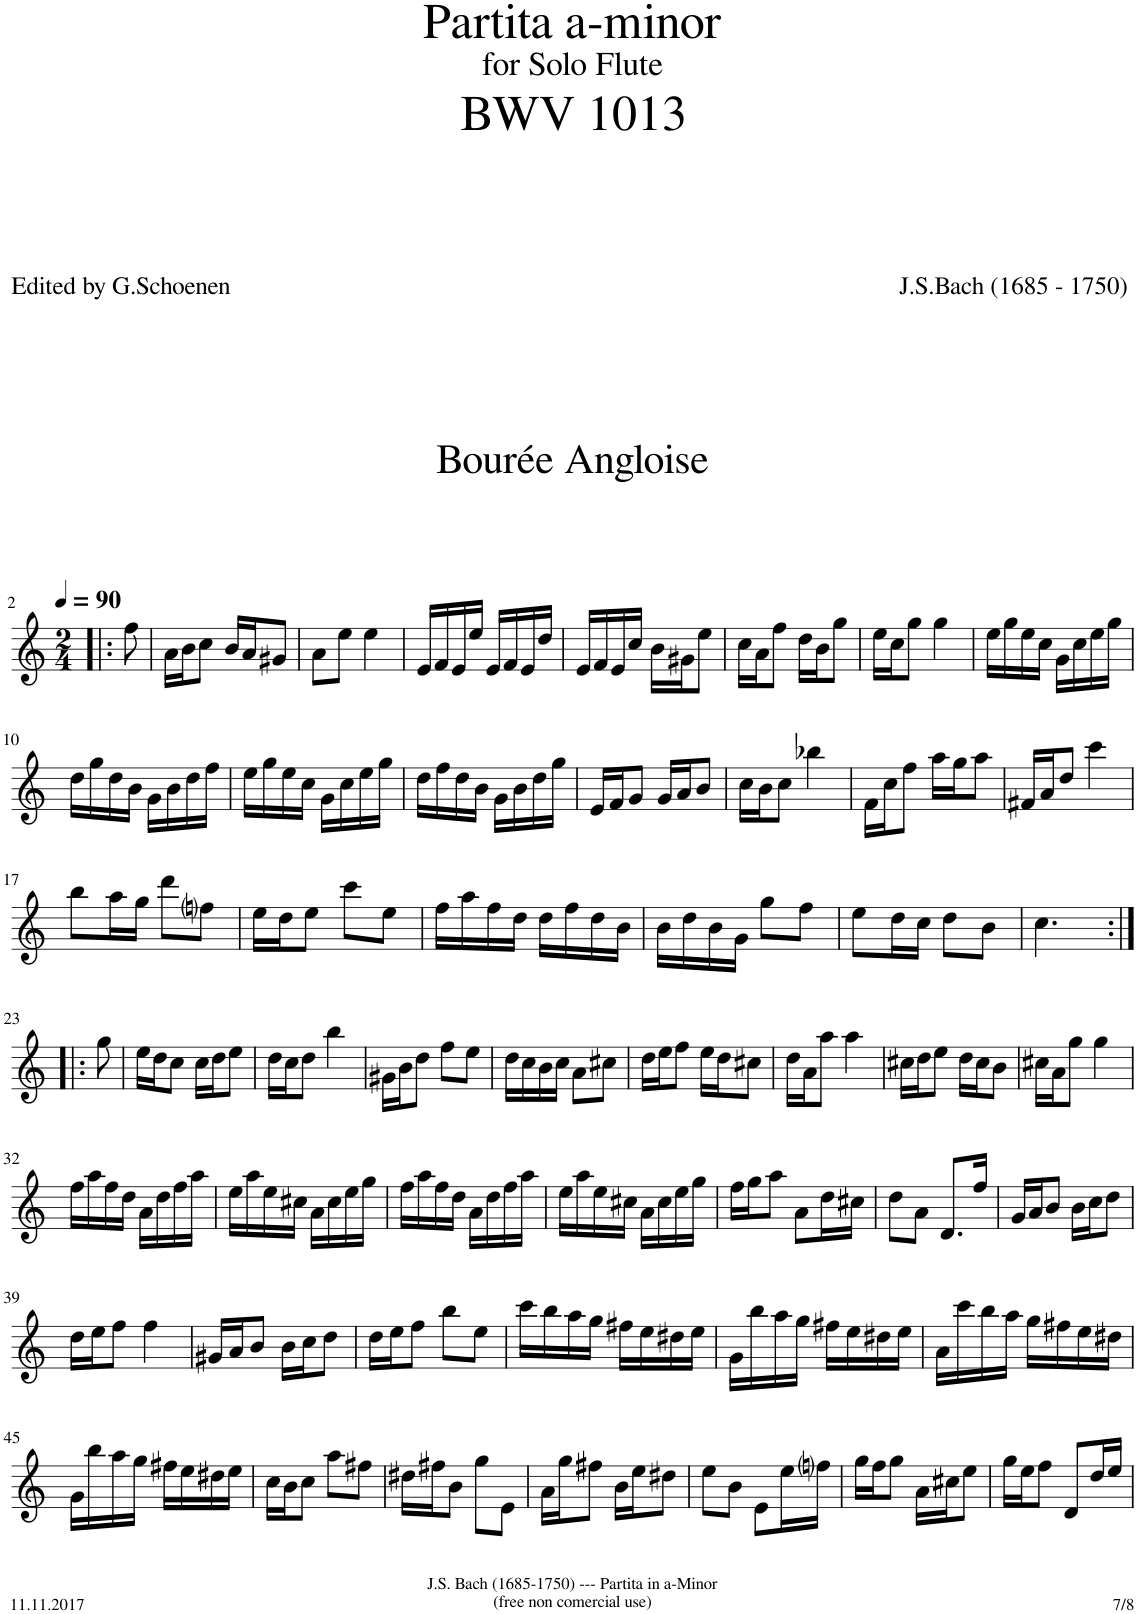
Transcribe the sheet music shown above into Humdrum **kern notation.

**kern
*part1
*staff1
*I"Flöte
*I'Fl.
!!LO:PB:g=z
*clefG2
*k[]
*M2/4
*MM90
=2!|:
!LO:TX:a:t=Partita a-minor
!LO:TX:a:t=for Solo Flute
!LO:TX:a:t=BWV 1013
!LO:TX:a:t=Edited by G.Schoenen                                                                                                           J.S.Bach (1685 - 1750)
!LO:TX:a:t=Bourée Angloise
8ff\
=3
16a\LL
16b\J
8cc\J
16b/LL
16a/J
8g#X/J
=4
8a\L
8ee\J
4ee\
=5
16e/LL
16f/
16e/
16ee/JJ
16e/LL
16f/
16e/
16dd/JJ
=6
16e/LL
16f/
16e/
16cc/JJ
16b\LL
16g#X\J
8ee\J
=7
16cc\LL
16a\J
8ff\J
16dd\LL
16b\J
8gg\J
=8
16ee\LL
16cc\J
8gg\J
4gg\
=9
16ee\LL
16gg\
16ee\
16cc\JJ
16g\LL
16cc\
16ee\
16gg\JJ
!!LO:LB:g=z
=10
16dd\LL
16gg\
16dd\
16b\JJ
16g\LL
16b\
16dd\
16ff\JJ
=11
16ee\LL
16gg\
16ee\
16cc\JJ
16g\LL
16cc\
16ee\
16gg\JJ
=12
16dd\LL
16ff\
16dd\
16b\JJ
16g\LL
16b\
16dd\
16gg\JJ
=13
16e/LL
16f/J
8g/J
16g/LL
16a/J
8b/J
=14
16cc\LL
16b\J
8cc\J
4bb-X\
=15
16f\LL
16cc\J
8ff\J
16aa\LL
16gg\J
8aa\J
=16
16f#X/LL
16a/J
8dd/J
4ccc\
!!LO:LB:g=z
=17
8bb\L
16aa\L
16gg\JJ
8ddd\L
8ffni\J
=18
16ee\LL
16dd\J
8ee\J
8ccc\L
8ee\J
=19
16ff\LL
16aa\
16ff\
16dd\JJ
16dd\LL
16ff\
16dd\
16b\JJ
=20
16b\LL
16dd\
16b\
16g\JJ
8gg\L
8ff\J
=21
8ee\L
16dd\L
16cc\JJ
8dd\L
8b\J
=22
4.cc\
!!LO:LB:g=z
=23:|!|:
8gg\
=24
16ee\LL
16dd\J
8cc\J
16cc\LL
16dd\J
8ee\J
=25
16dd\LL
16cc\J
8dd\J
4bb\
=26
16g#X\LL
16b\J
8dd\J
8ff\L
8ee\J
=27
16dd\LL
16cc\
16b\
16cc\JJ
8a\L
8cc#X\J
=28
16dd\LL
16ee\J
8ff\J
16ee\LL
16dd\J
8cc#X\J
=29
16dd\LL
16a\J
8aa\J
4aa\
=30
16cc#X\LL
16dd\J
8ee\J
16dd\LL
16cc#\J
8b\J
=31
16cc#X\LL
16a\J
8gg\J
4gg\
!!LO:LB:g=z
=32
16ff\LL
16aa\
16ff\
16dd\JJ
16a\LL
16dd\
16ff\
16aa\JJ
=33
16ee\LL
16aa\
16ee\
16cc#X\JJ
16a\LL
16cc#\
16ee\
16gg\JJ
=34
16ff\LL
16aa\
16ff\
16dd\JJ
16a\LL
16dd\
16ff\
16aa\JJ
=35
16ee\LL
16aa\
16ee\
16cc#X\JJ
16a\LL
16cc#\
16ee\
16gg\JJ
=36
16ff\LL
16gg\J
8aa\J
8a\L
16dd\L
16cc#X\JJ
=37
8dd\L
8a\J
8.d/L
16ff/Jk
=38
16g/LL
16a/J
8b/J
16b\LL
16cc\J
8dd\J
!!LO:LB:g=z
=39
16dd\LL
16ee\J
8ff\J
4ff\
=40
16g#X/LL
16a/J
8b/J
16b\LL
16cc\J
8dd\J
=41
16dd\LL
16ee\J
8ff\J
8bb\L
8ee\J
=42
16ccc\LL
16bb\
16aa\
16gg\JJ
16ff#X\LL
16ee\
16dd#X\
16ee\JJ
=43
16g\LL
16bb\
16aa\
16gg\JJ
16ff#X\LL
16ee\
16dd#X\
16ee\JJ
=44
16a\LL
16ccc\
16bb\
16aa\JJ
16gg\LL
16ff#X\
16ee\
16dd#X\JJ
!!LO:LB:g=z
=45
16g\LL
16bb\
16aa\
16gg\JJ
16ff#X\LL
16ee\
16dd#X\
16ee\JJ
=46
16cc\LL
16b\J
8cc\J
8aa\L
8ff#X\J
=47
16dd#X\LL
16ff#X\J
8b\J
8gg\L
8e\J
=48
16a\LL
16gg\J
8ff#X\J
16b\LL
16ee\J
8dd#X\J
=49
8ee\L
8b\J
8e\L
16ee\L
16ffni\JJ
=50
16gg\LL
16ff\J
8gg\J
16a\LL
16cc#X\J
8ee\J
=51
16gg\LL
16ee\J
8ff\J
8d/L
16dd/L
16ee/JJ
=
*-
